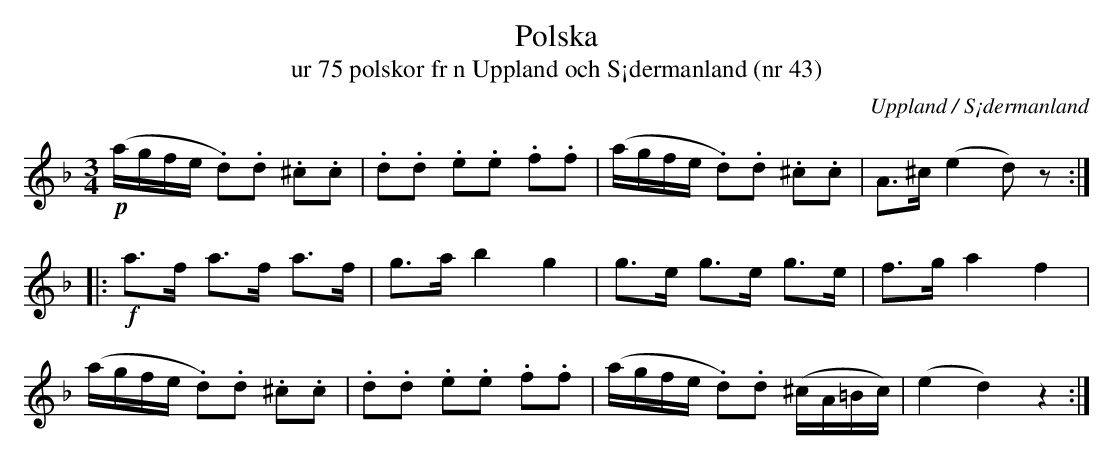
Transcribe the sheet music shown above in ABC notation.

X:1
T:Polska
T:ur 75 polskor fr n Uppland och S¡dermanland (nr 43)
M:3/4
O:Uppland / S¡dermanland
M:3/4
L:1/8
K:Dm
!p!(a/g/f/e/ .d).d .^c.c | .d.d .e.e .f.f | (a/g/f/e/ .d).d .^c.c | A>^c (e2 d)z ::
!f!a>f a>f a>f | g>a b2 g2 | g>e g>e g>e | f>g a2 f2 |
(a/g/f/e/ .d).d .^c.c | .d.d .e.e .f.f | (a/g/f/e/ .d).d (^c/A/=B/c/) | (e2 d2) z2 :|
